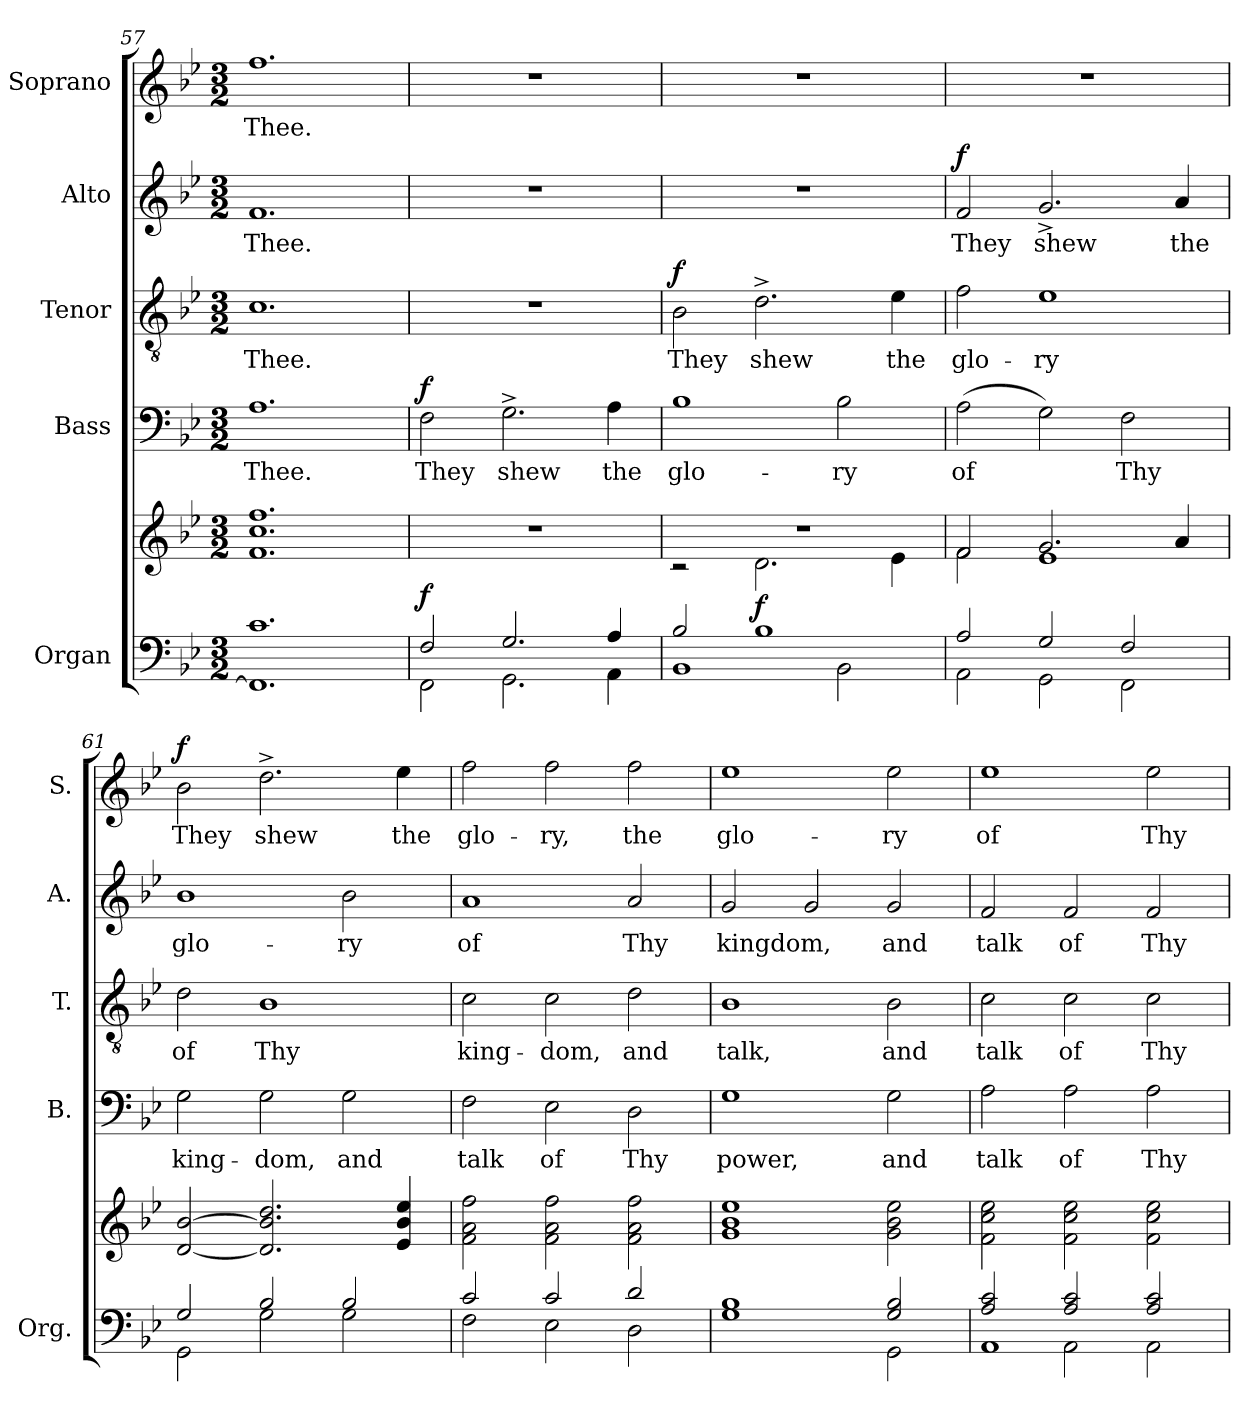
**kern	**kern	**dynam	**kern	**text	**dynam	**kern	**text	**dynam	**kern	**text	**dynam	**kern	**text	**dynam
*part5	*part5	*part5	*part4	*part4	*part4	*part3	*part3	*part3	*part2	*part2	*part2	*part1	*part1	*part1
*staff6	*staff5	*staff5/6	*staff4	*staff4	*staff4	*staff3	*staff3	*staff3	*staff2	*staff2	*staff2	*staff1	*staff1	*staff1
*I"Organ	*	*	*I"Bass	*	*	*I"Tenor	*	*	*I"Alto	*	*	*I"Soprano	*	*
*I'Org.	*	*	*I'B.	*	*	*I'T.	*	*	*I'A.	*	*	*I'S.	*	*
*clefF4	*clefG2	*	*clefF4	*	*	*clefGv2	*	*	*clefG2	*	*	*clefG2	*	*
*	*	*	*	*	*	*ITrd7c12	*	*	*	*	*	*	*	*
*k[b-e-]	*k[b-e-]	*	*k[b-e-]	*	*	*k[b-e-]	*	*	*k[b-e-]	*	*	*k[b-e-]	*	*
*B-:	*B-:	*	*B-:	*	*	*B-:	*	*	*B-:	*	*	*B-:	*	*
*M3/2	*M3/2	*	*M3/2	*	*	*M3/2	*	*	*M3/2	*	*	*M3/2	*	*
=57	=57	=57	=57	=57	=57	=57	=57	=57	=57	=57	=57	=57	=57	=57
!	!	!	!	!LO:LY:b:color=#000000	!	!	!	!	!	!	!	!	!	!
!	!	!	!	!	!	!	!LO:LY:b:color=#000000	!	!	!	!	!	!	!
!	!	!	!	!	!	!	!	!	!	!LO:LY:b:color=#000000	!	!	!	!
!	!	!	!	!	!	!	!	!	!	!	!	!	!LO:LY:b:color=#000000	!
1.FFi] 1.ci	1.fi 1.cci 1.ffi	.	1.Ai	Thee.	.	1.Ci	Thee.	.	1.fi	Thee.	.	1.ffi	Thee.	.
!!LO:LB:g=z
=58	=58	=58	=58	=58	=58	=58	=58	=58	=58	=58	=58	=58	=58	=58
*^	*	*	*	*	*	*	*	*	*	*	*	*	*	*
!	!	!LO:N:vis=1	!	!	!	!	!	!	!	!	!	!	!	!	!
!	!	!	!	!	!LO:LY:b:color=#000000	!	!LO:N:vis=1	!	!	!LO:N:vis=1	!	!	!LO:N:vis=1	!	!
2Fi/	2FFi\	1.r	f	2Fi\	They	f	1.r	.	.	1.r	.	.	1.r	.	.
!	!	!	!	!	!LO:LY:b:color=#000000	!	!	!	!	!	!	!	!	!	!
2.Gi/	2.GGi\	.	.	2.G^i\	shew	.	.	.	.	.	.	.	.	.	.
!	!	!	!	!	!LO:LY:b:color=#000000	!	!	!	!	!	!	!	!	!	!
4Ai/	4AAi\	.	.	4Ai\	the	.	.	.	.	.	.	.	.	.	.
=59	=59	=59	=59	=59	=59	=59	=59	=59	=59	=59	=59	=59	=59	=59	=59
!	!	!LO:N:vis=1	!	!	!	!	!	!	!	!	!	!	!	!	!
*	*	*^	*	*	*	*	*	*	*	*	*	*	*	*	*
!	!	!	!	!	!	!LO:LY:b:color=#000000	!	!	!	!	!	!	!	!	!	!
!	!	!	!	!	!	!	!	!	!LO:LY:b:color=#000000	!	!LO:N:vis=1	!	!	!LO:N:vis=1	!	!
2B-i/	1BB-i	1.r	2r	.	1B-i	glo-	.	2BB-i\	They	f	1.r	.	.	1.r	.	.
!	!	!	!	!	!	!	!	!	!LO:LY:b:color=#000000	!	!	!	!	!	!	!
1B-i	.	.	2.di\	f	.	.	.	2.D^i\	shew	.	.	.	.	.	.	.
!	!	!	!	!	!	!LO:LY:b:color=#000000	!	!	!	!	!	!	!	!	!	!
.	2BB-i\	.	.	.	2B-i\	-ry	.	.	.	.	.	.	.	.	.	.
!	!	!	!	!	!	!	!	!	!LO:LY:b:color=#000000	!	!	!	!	!	!	!
.	.	.	4e-i\	.	.	.	.	4E-i\	the	.	.	.	.	.	.	.
=60	=60	=60	=60	=60	=60	=60	=60	=60	=60	=60	=60	=60	=60	=60	=60	=60
!	!	!	!	!	!	!LO:LY:b:color=#000000	!	!	!	!	!	!	!	!	!	!
!	!	!	!	!	!	!	!	!	!LO:LY:b:color=#000000	!	!	!	!	!	!	!
!	!	!	!	!	!	!	!	!	!	!	!	!LO:LY:b:color=#000000	!	!LO:N:vis=1	!	!
2Ai/	2AAi\	2fi/	2fi\	.	(2Ai\	of	.	2Fi\	glo-	.	2fi/	They	f	1.r	.	.
!	!	!	!	!	!	!	!	!	!LO:LY:b:color=#000000	!	!	!	!	!	!	!
!	!	!	!	!	!	!	!	!	!	!	!	!LO:LY:b:color=#000000	!	!	!	!
2Gi/	2GGi\	2.gi/	1e-i	.	2Gi\)	.	.	1E-i	-ry	.	2.g^i/	shew	.	.	.	.
!	!	!	!	!	!	!LO:LY:b:color=#000000	!	!	!	!	!	!	!	!	!	!
2Fi/	2FFi\	.	.	.	2Fi\	Thy	.	.	.	.	.	.	.	.	.	.
!	!	!	!	!	!	!	!	!	!	!	!	!LO:LY:b:color=#000000	!	!	!	!
.	.	4ai/	.	.	.	.	.	.	.	.	4ai/	the	.	.	.	.
*	*	*v	*v	*	*	*	*	*	*	*	*	*	*	*	*	*
=61	=61	=61	=61	=61	=61	=61	=61	=61	=61	=61	=61	=61	=61	=61	=61
!	!	!	!	!	!LO:LY:b:color=#000000	!	!	!	!	!	!	!	!	!	!
!	!	!	!	!	!	!	!	!LO:LY:b:color=#000000	!	!	!	!	!	!	!
!	!	!	!	!	!	!	!	!	!	!	!LO:LY:b:color=#000000	!	!	!	!
!	!	!	!	!	!	!	!	!	!	!	!	!	!	!LO:LY:b:color=#000000	!
2Gi/	2GGi\	[2di/ [2b-i	.	2Gi\	king-	.	2Di\	of	.	1b-i	glo-	.	2b-i\	They	f
!	!	!	!	!	!LO:LY:b:color=#000000	!	!	!	!	!	!	!	!	!	!
!	!	!	!	!	!	!	!	!LO:LY:b:color=#000000	!	!	!	!	!	!	!
!	!	!	!	!	!	!	!	!	!	!	!	!	!	!LO:LY:b:color=#000000	!
2B-i/	2Gi\	2.di/] 2.b-i] 2.ddi	.	2Gi\	-dom,	.	1BB-i	Thy	.	.	.	.	2.dd^i\	shew	.
!	!	!	!	!	!LO:LY:b:color=#000000	!	!	!	!	!	!	!	!	!	!
!	!	!	!	!	!	!	!	!	!	!	!LO:LY:b:color=#000000	!	!	!	!
2B-i/	2Gi\	.	.	2Gi\	and	.	.	.	.	2b-i\	-ry	.	.	.	.
!	!	!	!	!	!	!	!	!	!	!	!	!	!	!LO:LY:b:color=#000000	!
.	.	4e-i/ 4b-i 4ee-i	.	.	.	.	.	.	.	.	.	.	4ee-i\	the	.
=62	=62	=62	=62	=62	=62	=62	=62	=62	=62	=62	=62	=62	=62	=62	=62
!	!	!	!	!	!LO:LY:b:color=#000000	!	!	!	!	!	!	!	!	!	!
!	!	!	!	!	!	!	!	!LO:LY:b:color=#000000	!	!	!	!	!	!	!
!	!	!	!	!	!	!	!	!	!	!	!LO:LY:b:color=#000000	!	!	!	!
!	!	!	!	!	!	!	!	!	!	!	!	!	!	!LO:LY:b:color=#000000	!
2ci/	2Fi\	2fi\ 2ai 2ffi	.	2Fi\	talk	.	2Ci\	king-	.	1ai	of	.	2ffi\	glo-	.
!	!	!	!	!	!LO:LY:b:color=#000000	!	!	!	!	!	!	!	!	!	!
!	!	!	!	!	!	!	!	!LO:LY:b:color=#000000	!	!	!	!	!	!	!
!	!	!	!	!	!	!	!	!	!	!	!	!	!	!LO:LY:b:color=#000000	!
2ci/	2E-i\	2fi\ 2ai 2ffi	.	2E-i\	of	.	2Ci\	-dom,	.	.	.	.	2ffi\	-ry,	.
!	!	!	!	!	!LO:LY:b:color=#000000	!	!	!	!	!	!	!	!	!	!
!	!	!	!	!	!	!	!	!LO:LY:b:color=#000000	!	!	!	!	!	!	!
!	!	!	!	!	!	!	!	!	!	!	!LO:LY:b:color=#000000	!	!	!	!
!	!	!	!	!	!	!	!	!	!	!	!	!	!	!LO:LY:b:color=#000000	!
2di/	2Di\	2fi\ 2ai 2ffi	.	2Di\	Thy	.	2Di\	and	.	2ai/	Thy	.	2ffi\	the	.
=63	=63	=63	=63	=63	=63	=63	=63	=63	=63	=63	=63	=63	=63	=63	=63
!	!	!	!	!	!LO:LY:b:color=#000000	!	!	!	!	!	!	!	!	!	!
!	!	!	!	!	!	!	!	!LO:LY:b:color=#000000	!	!	!	!	!	!	!
!	!	!	!	!	!	!	!	!	!	!	!LO:LY:b:color=#000000	!	!	!	!
!	!	!	!	!	!	!	!	!	!	!	!	!	!	!LO:LY:b:color=#000000	!
1Gi 1B-i	1ryy	1gi 1b-i 1ee-i	.	1Gi	power,	.	1BB-i	talk,	.	2gi/	kingdom,	.	1ee-i	glo-	.
.	.	.	.	.	.	.	.	.	.	2gi/	.	.	.	.	.
!	!	!	!	!	!LO:LY:b:color=#000000	!	!	!	!	!	!	!	!	!	!
!	!	!	!	!	!	!	!	!LO:LY:b:color=#000000	!	!	!	!	!	!	!
!	!	!	!	!	!	!	!	!	!	!	!LO:LY:b:color=#000000	!	!	!	!
!	!	!	!	!	!	!	!	!	!	!	!	!	!	!LO:LY:b:color=#000000	!
2Gi/ 2B-i	2GGi\	2gi\ 2b-i 2ee-i	.	2Gi\	and	.	2BB-i\	and	.	2gi/	and	.	2ee-i\	-ry	.
=64	=64	=64	=64	=64	=64	=64	=64	=64	=64	=64	=64	=64	=64	=64	=64
*	*^	*	*	*	*	*	*	*	*	*	*	*	*	*	*
!	!	!	!	!	!	!LO:LY:b:color=#000000	!	!	!	!	!	!	!	!	!	!
!	!	!	!	!	!	!	!	!	!LO:LY:b:color=#000000	!	!	!	!	!	!	!
!	!	!	!	!	!	!	!	!	!	!	!	!LO:LY:b:color=#000000	!	!	!	!
!	!	!	!	!	!	!	!	!	!	!	!	!	!	!	!LO:LY:b:color=#000000	!
2Ai/ 2ci	2ryy	1AAi	2fi\ 2cci 2ee-i	.	2Ai\	talk	.	2Ci\	talk	.	2fi/	talk	.	1ee-i	of	.
!	!	!	!	!	!	!LO:LY:b:color=#000000	!	!	!	!	!	!	!	!	!	!
!	!	!	!	!	!	!	!	!	!LO:LY:b:color=#000000	!	!	!	!	!	!	!
!	!	!	!	!	!	!	!	!	!	!	!	!LO:LY:b:color=#000000	!	!	!	!
2Ai/ 2ci	2AAi\	.	2fi\ 2cci 2ee-i	.	2Ai\	of	.	2Ci\	of	.	2fi/	of	.	.	.	.
!	!	!	!	!	!	!LO:LY:b:color=#000000	!	!	!	!	!	!	!	!	!	!
!	!	!	!	!	!	!	!	!	!LO:LY:b:color=#000000	!	!	!	!	!	!	!
!	!	!	!	!	!	!	!	!	!	!	!	!LO:LY:b:color=#000000	!	!	!	!
!	!	!	!	!	!	!	!	!	!	!	!	!	!	!	!LO:LY:b:color=#000000	!
2Ai/ 2ci	2AAi\	2ryy	2fi\ 2cci 2ee-i	.	2Ai\	Thy	.	2Ci\	Thy	.	2fi/	Thy	.	2ee-i\	Thy	.
*v	*v	*v	*	*	*	*	*	*	*	*	*	*	*	*	*	*
=	=	=	=	=	=	=	=	=	=	=	=	=	=	=
*-	*-	*-	*-	*-	*-	*-	*-	*-	*-	*-	*-	*-	*-	*-
